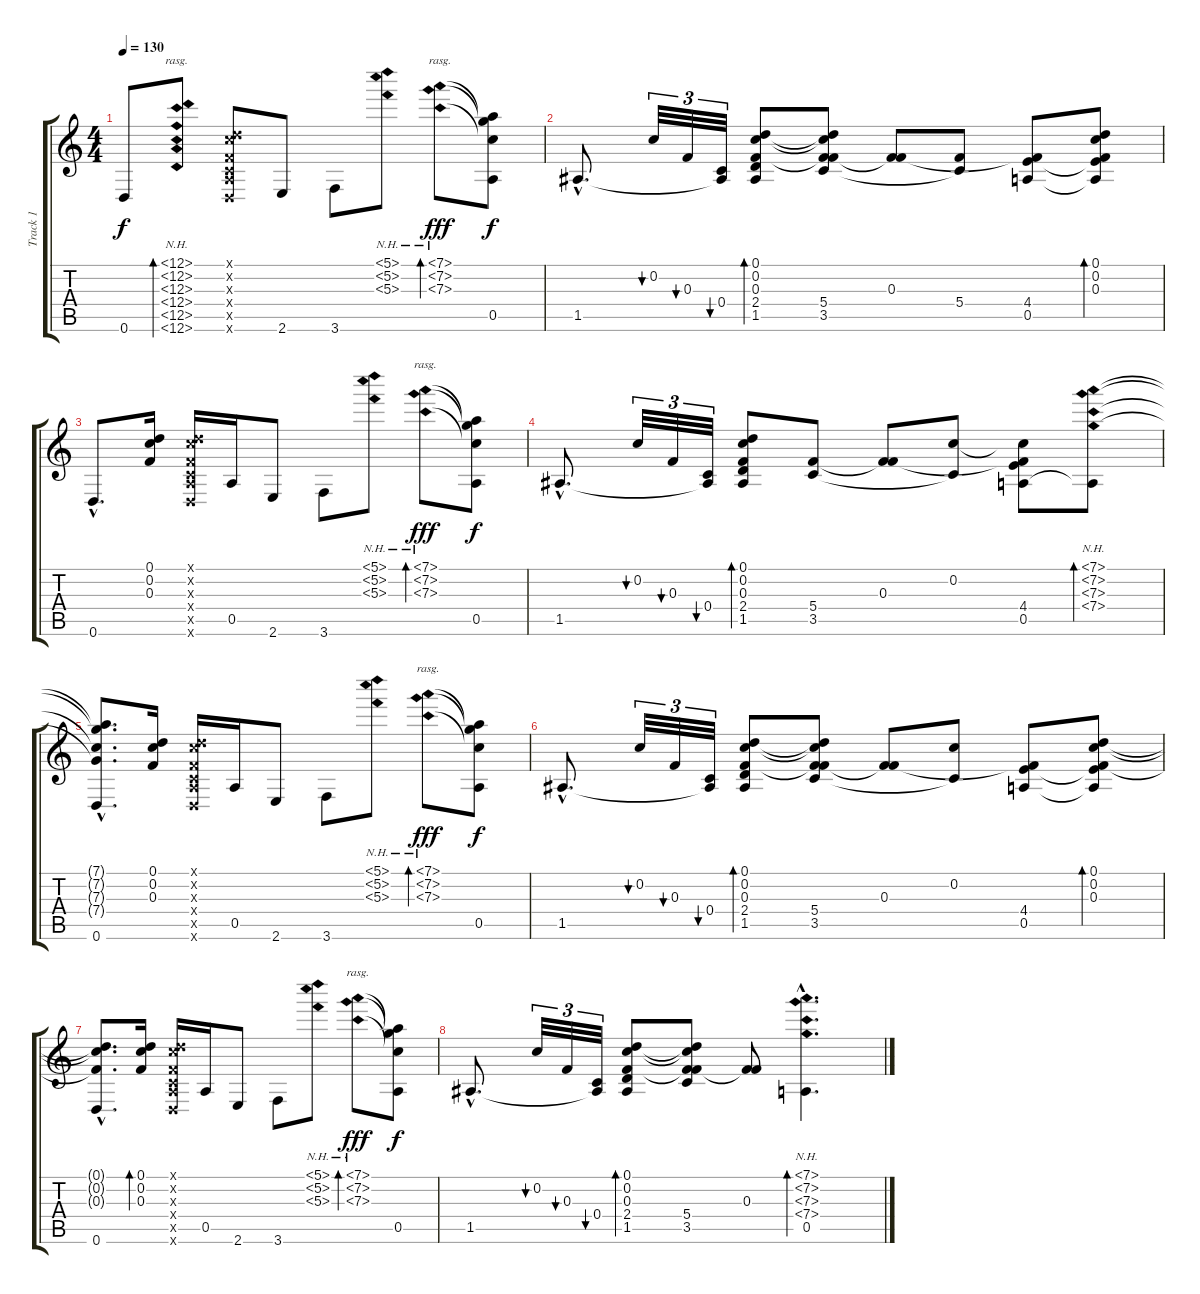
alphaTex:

\track ("Track 1" "Track 1") {instrument acousticguitarsteel}
\staff {score tabs}
\tuning (D4 C4 F3 C3 A2 D2) {hide}
\ts (4 4)
\tempo 130
\clef g2
\ks c
0.6.8{dy f instrument acousticguitarsteel} (12.1{nh} 12.2{nh} 12.3{nh} 12.4{nh} 12.5{nh} 12.6{nh}).8{bd 480 rasg ii} (0.1{x} 0.2{x} 0.3{x} 0.4{x} 0.5{x} 0.6{x}).8 2.6.8 3.6.8 (5.1{nh} 5.2{nh} 5.3{nh}).8 (7.1{nh} 7.2{nh} 7.3{nh}).8{bd 30 rasg ii dy fff} (7.1{t} 7.2{t} 7.3{t} 0.5).8{dy f} |
1.5{hac}.8{d} 0.2.32{tu (3 2) bu 30} 0.3.32{tu (3 2) bu 30} (0.4 1.5{t}).32{tu (3 2) bu 30} (0.1 0.2 0.3 2.4 1.5).8{bd 30} (0.1{t} 0.2{t} 0.3{t} 5.4 3.5).8 (0.3 5.4{t}).8 (5.4 3.5{t}).8 (0.3{t} 4.4 0.5).8 (0.1 0.2 0.3 4.4{t} 0.5{t}).8{bd 30} |
0.6{hac}.8{d} (0.1 0.2 0.3).16 (0.1{x} 0.2{x} 0.3{x} 0.4{x} 0.5{x} 0.6{x}).16 0.5.16 2.6.8 3.6.8 (5.1{nh} 5.2{nh} 5.3{nh}).8 (7.1{nh} 7.2{nh} 7.3{nh}).8{bd 30 rasg ii dy fff} (7.1{t} 7.2{t} 7.3{t} 0.5).8{dy f} |
1.5{hac}.8{d} 0.2.32{tu (3 2) bu 30} 0.3.32{tu (3 2) bu 30} (0.4 1.5{t}).32{tu (3 2) bu 30} (0.1 0.2 0.3 2.4 1.5).8{bd 30} (5.4 3.5).8 (0.3 5.4{t}).8 (0.2 3.5{t}).8 (0.2{t} 0.3{t} 4.4 0.5).8 (7.1{nh} 7.2{nh} 7.3{nh} 7.4{nh} 0.5{t}).8{bd 30} |
(7.1{hac t} 7.2{hac t} 7.3{hac t} 7.4{hac t} 0.6{hac}).8{d} (0.1 0.2 0.3).16 (0.1{x} 0.2{x} 0.3{x} 0.4{x} 0.5{x} 0.6{x}).16 0.5.16 2.6.8 3.6.8 (5.1{nh} 5.2{nh} 5.3{nh}).8 (7.1{nh} 7.2{nh} 7.3{nh}).8{bd 30 rasg ii dy fff} (7.1{t} 7.2{t} 7.3{t} 0.5).8{dy f} |
1.5{hac}.8{d} 0.2.32{tu (3 2) bu 30} 0.3.32{tu (3 2) bu 30} (0.4 1.5{t}).32{tu (3 2) bu 30} (0.1 0.2 0.3 2.4 1.5).8{bd 30} (0.1{t} 0.2{t} 0.3{t} 5.4 3.5).8 (0.3 5.4{t}).8 (0.2 3.5{t}).8 (0.3{t} 4.4 0.5).8 (0.1 0.2 0.3 4.4{t} 0.5{t}).8{bd 30} |
(0.1{hac t} 0.2{hac t} 0.3{hac t} 0.6{hac}).8{d} (0.1 0.2 0.3).16{bd 30} (0.1{x} 0.2{x} 0.3{x} 0.4{x} 0.5{x} 0.6{x}).16 0.5.16 2.6.8 3.6.8 (5.1{nh} 5.2{nh} 5.3{nh}).8 (7.1{nh} 7.2{nh} 7.3{nh}).8{bd 30 rasg ii dy fff} (7.1{t} 7.2{t} 7.3{t} 0.5).8{dy f} |
1.5{hac}.8{d} 0.2.32{tu (3 2) bu 30} 0.3.32{tu (3 2) bu 30} (0.4 1.5{t}).32{tu (3 2) bu 30} (0.1 0.2 0.3 2.4 1.5).8{bd 30} (0.1{t} 0.2{t} 0.3{t} 5.4 3.5).8 (0.3 5.4{t}).8 (7.1{nh hac} 7.2{nh hac} 7.3{nh hac} 7.4{nh hac} 0.5{hac}).4{d bd 30}
